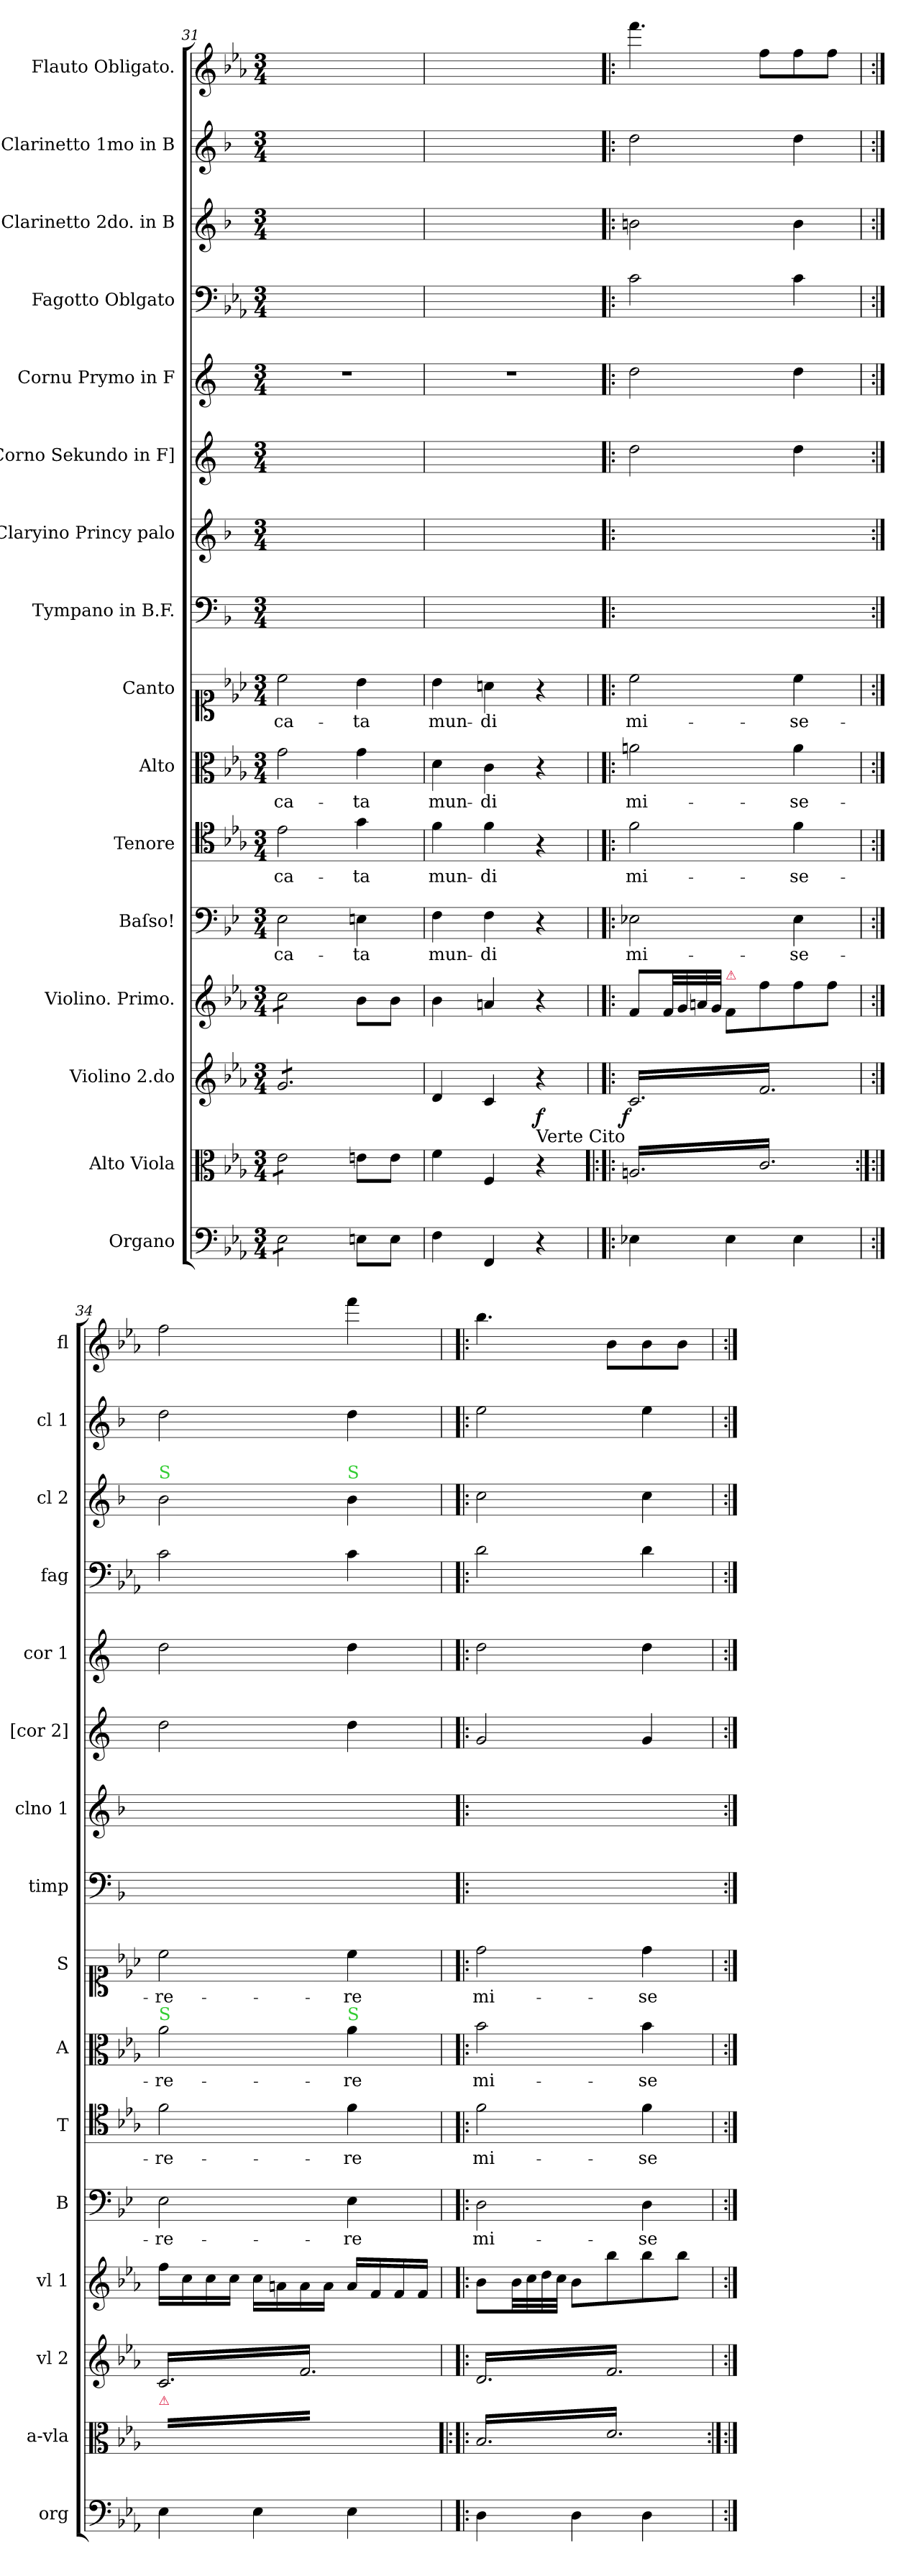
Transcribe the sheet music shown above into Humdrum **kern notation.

**kern	**dynam	**kern	**dynam	**kern	**dynam	**kern	**dynam	**kern	**text	**kern	**text	**kern	**text	**kern	**text	**kern	**kern	**kern	**kern	**kern	**kern	**kern	**kern
*part16	*part16	*part15	*part15	*part14	*part14	*part13	*part13	*part12	*part12	*part11	*part11	*part10	*part10	*part9	*part9	*part8	*part7	*part6	*part5	*part4	*part3	*part2	*part1
*staff16	*staff16	*staff15	*staff15	*staff14	*staff14	*staff13	*staff13	*staff12	*staff12	*staff11	*staff11	*staff10	*staff10	*staff9	*staff9	*staff8	*staff7	*staff6	*staff5	*staff4	*staff3	*staff2	*staff1
*I"Organo	*	*I"Alto Viola	*	*I"Violino 2.do	*	*I"Violino. Primo.	*	*I"Baſso!	*	*I"Tenore	*	*I"Alto	*	*I"Canto	*	*I"Tympano in B.F.	*I"Claryino Princy palo	*I"[Corno Sekundo in F]	*I"Cornu Prymo in F	*I"Fagotto Oblgato	*I"Clarinetto 2do. in B	*I"Clarinetto 1mo in B	*I"Flauto Obligato.
*I'org	*	*I'a-vla	*	*I'vl 2	*	*I'vl 1	*	*I'B	*	*I'T	*	*I'A	*	*I'S	*	*I'timp	*I'clno 1	*I'[cor 2]	*I'cor 1	*I'fag	*I'cl 2	*I'cl 1	*I'fl
*clefF4	*	*clefC3	*	*clefG2	*	*clefG2	*	*clefF4	*	*clefC4	*	*clefC3	*	*clefC1	*	*clefF4	*clefG2	*clefG2	*clefG2	*clefF4	*clefG2	*clefG2	*clefG2
*	*	*	*	*	*	*	*	*	*	*	*	*	*	*	*	*ITrd1c2	*ITrd1c2	*ITrd5c9	*ITrd5c9	*	*ITrd1c2	*ITrd1c2	*
*k[b-e-a-]	*	*k[b-e-a-]	*	*k[b-e-a-]	*	*k[b-e-a-]	*	*k[b-e-]	*	*k[b-e-a-]	*	*k[b-e-a-]	*	*k[b-e-a-]	*	*k[b-e-a-]	*k[b-e-a-]	*k[b-e-a-]	*k[b-e-a-]	*k[b-e-a-]	*k[b-e-a-]	*k[b-e-a-]	*k[b-e-a-]
*E-:	*	*E-:	*	*E-:	*	*E-:	*	*	*	*E-:	*	*E-:	*	*E-:	*	*E-:	*E-:	*E-:	*E-:	*E-:	*E-:	*E-:	*E-:
*M3/4	*	*M3/4	*	*M3/4	*	*M3/4	*	*M3/4	*	*M3/4	*	*M3/4	*	*M3/4	*	*M3/4	*M3/4	*M3/4	*M3/4	*M3/4	*M3/4	*M3/4	*M3/4
=31	=31	=31	=31	=31	=31	=31	=31	=31	=31	=31	=31	=31	=31	=31	=31	=31	=31	=31	=31	=31	=31	=31	=31
*tremolo	*	*	*	*	*	*	*	*	*	*	*	*	*	*	*	*	*	*	*	*	*	*	*
*	*	*tremolo	*	*	*	*	*	*	*	*	*	*	*	*	*	*	*	*	*	*	*	*	*
*	*	*	*	*tremolo	*	*	*	*	*	*	*	*	*	*	*	*	*	*	*	*	*	*	*
*	*	*	*	*	*	*tremolo	*	*	*	*	*	*	*	*	*	*	*	*	*	*	*	*	*
8E-\L	.	8e-\L	.	8g/L	.	8cc\L	.	2E-\	-ca-	2e-\	-ca-	2g\	-ca-	2cc\	-ca-	2.ryy	2.ryy	2.ryy	2.r	2.ryy	2.ryy	2.ryy	2.ryy
8E-\	.	8e-\	.	8g/	.	8cc\	.	.	.	.	.	.	.	.	.	.	.	.	.	.	.	.	.
8E-\	.	8e-\	.	8g/	.	8cc\	.	.	.	.	.	.	.	.	.	.	.	.	.	.	.	.	.
8E-\J	.	8e-\J	.	8g/	.	8cc\J	.	.	.	.	.	.	.	.	.	.	.	.	.	.	.	.	.
*	*	*	*	*	*	*Xtremolo	*	*	*	*	*	*	*	*	*	*	*	*	*	*	*	*	*
*	*	*Xtremolo	*	*	*	*	*	*	*	*	*	*	*	*	*	*	*	*	*	*	*	*	*
*Xtremolo	*	*	*	*	*	*	*	*	*	*	*	*	*	*	*	*	*	*	*	*	*	*	*
8En\L	.	8en\L	.	8g/	.	8b-\L	.	4En\	-ta	4g\	-ta	4g\	-ta	4b-\	-ta	.	.	.	.	.	.	.	.
8E\J	.	8e\J	.	8g/J	.	8b-\J	.	.	.	.	.	.	.	.	.	.	.	.	.	.	.	.	.
*	*	*	*	*Xtremolo	*	*	*	*	*	*	*	*	*	*	*	*	*	*	*	*	*	*	*
=32	=32	=32	=32	=32	=32	=32	=32	=32	=32	=32	=32	=32	=32	=32	=32	=32	=32	=32	=32	=32	=32	=32	=32
4F\	.	4f\	.	4d/	.	4b-\	.	4F\	mun-	4f\	mun-	4d\	mun-	4b-\	mun-	2.ryy	2.ryy	2.ryy	2.r	2.ryy	2.ryy	2.ryy	2.ryy
4FF/	.	4F/	.	4c/	.	4an/	.	4F\	-di	4f\	-di	4c\	-di	4an\	-di	.	.	.	.	.	.	.	.
!	!	!	!	!LO:TX:b:t=Verte Cito	!	!	!	!	!	!	!	!	!	!	!	!	!	!	!	!	!	!	!
4r	.	4r	.	4r	f.	4r	.	4r	.	4r	.	4r	.	4r	.	.	.	.	.	.	.	.	.
=33	=33	=33!|:	=33	=33	=33	=33	=33	=33	=33	=33	=33	=33	=33	=33	=33	=33	=33	=33	=33	=33	=33	=33	=33
!	!	!	!LO:DY:rj	!	!LO:DY:rj	!	!LO:DY:b	!	!	!	!	!	!	!	!	!	!	!	!	!	!	!	!
*	*	*tremolo	*	*	*	*	*	*	*	*	*	*	*	*	*	*	*	*	*	*	*	*	*
*	*	*	*	*tremolo	*	*	*	*	*	*	*	*	*	*	*	*	*	*	*	*	*	*	*
4E-X\	for&colon;	16An/LL	f&colon;	16c/LL	f	8f/L	fr.	2E-X\	mi-	2f\	mi-	2an\	mi-	2cc\	mi-	2.ryy	2.ryy	2f\	2f\	2c\	2an\	2cc\	4.fff\
.	.	16c/	.	16f/	.	.	.	.	.	.	.	.	.	.	.	.	.	.	.	.	.	.	.
.	.	16An/	.	16c/	.	32f/LL	.	.	.	.	.	.	.	.	.	.	.	.	.	.	.	.	.
.	.	.	.	.	.	32g/	.	.	.	.	.	.	.	.	.	.	.	.	.	.	.	.	.
.	.	16c/	.	16f/	.	32an/	.	.	.	.	.	.	.	.	.	.	.	.	.	.	.	.	.
.	.	.	.	.	.	32g/JJJ	.	.	.	.	.	.	.	.	.	.	.	.	.	.	.	.	.
!	!	!	!	!	!	!LO:TX:a:color=crimson:t=⚠	!	!	!	!	!	!	!	!	!	!	!	!	!	!	!	!	!
4E-\	.	16An/	.	16c/	.	8f/L	.	.	.	.	.	.	.	.	.	.	.	.	.	.	.	.	.
.	.	16c/	.	16f/	.	.	.	.	.	.	.	.	.	.	.	.	.	.	.	.	.	.	.
.	.	16An/	.	16c/	.	8ff\	.	.	.	.	.	.	.	.	.	.	.	.	.	.	.	.	8ff\L
.	.	16c/	.	16f/	.	.	.	.	.	.	.	.	.	.	.	.	.	.	.	.	.	.	.
4E-\	.	16An/	.	16c/	.	8ff\	.	4E-\	-se-	4f\	-se-	4a\	-se-	4cc\	-se-	.	.	4f\	4f\	4c\	4a\	4cc\	8ff\
.	.	16c/	.	16f/	.	.	.	.	.	.	.	.	.	.	.	.	.	.	.	.	.	.	.
.	.	16An/	.	16c/	.	8ff\J	.	.	.	.	.	.	.	.	.	.	.	.	.	.	.	.	8ff\J
.	.	16c/JJ	.	16f/JJ	.	.	.	.	.	.	.	.	.	.	.	.	.	.	.	.	.	.	.
=34	=34	=34:|!	=34	=34	=34	=34	=34	=34	=34	=34	=34	=34	=34	=34	=34	=34	=34	=34-	=34	=34	=34	=34	=34
!	!	!	!	!	!	!	!	!	!	!	!	!	!	!	!	!	!	!	!	!	!LO:TX:a:color=limegreen:t=S	!	!
!	!	!	!	!	!	!	!	!	!	!	!	!LO:TX:a:color=limegreen:t=S	!	!	!	!	!	!	!	!	!	!	!
!	!	!LO:TX:a:color=crimson:t=⚠	!	!	!	!	!	!	!	!	!	!	!	!	!	!	!	!	!	!	!	!	!
4E-\	.	16An/yyLL	.	16c/LL	.	16ff\LL	.	2E-\	-re-	2f\	-re-	2a-\	-re-	2cc\	-re-	2.ryy	2.ryy	2f\	2f\	2c\	2a-\	2cc\	2ff\
.	.	16c/yy	.	16f/	.	16cc\	.	.	.	.	.	.	.	.	.	.	.	.	.	.	.	.	.
.	.	16An/yy	.	16c/	.	16cc\	.	.	.	.	.	.	.	.	.	.	.	.	.	.	.	.	.
.	.	16c/yy	.	16f/	.	16cc\JJ	.	.	.	.	.	.	.	.	.	.	.	.	.	.	.	.	.
4E-\	.	16An/yy	.	16c/	.	16cc\LL	.	.	.	.	.	.	.	.	.	.	.	.	.	.	.	.	.
.	.	16c/yy	.	16f/	.	16an\	.	.	.	.	.	.	.	.	.	.	.	.	.	.	.	.	.
.	.	16An/yy	.	16c/	.	16a\	.	.	.	.	.	.	.	.	.	.	.	.	.	.	.	.	.
.	.	16c/yy	.	16f/	.	16a\JJ	.	.	.	.	.	.	.	.	.	.	.	.	.	.	.	.	.
!	!	!	!	!	!	!	!	!	!	!	!	!	!	!	!	!	!	!	!	!	!LO:TX:a:color=limegreen:t=S	!	!
!	!	!	!	!	!	!	!	!	!	!	!	!LO:TX:a:color=limegreen:t=S	!	!	!	!	!	!	!	!	!	!	!
4E-\	.	16An/yy	.	16c/	.	16a/LL	.	4E-\	-re	4f\	-re	4a-\	-re	4cc\	-re	.	.	4f\	4f\	4c\	4a-\	4cc\	4fff\
.	.	16c/yy	.	16f/	.	16f/	.	.	.	.	.	.	.	.	.	.	.	.	.	.	.	.	.
.	.	16An/yy	.	16c/	.	16f/	.	.	.	.	.	.	.	.	.	.	.	.	.	.	.	.	.
.	.	16c/yyJJ	.	16f/JJ	.	16f/JJ	.	.	.	.	.	.	.	.	.	.	.	.	.	.	.	.	.
=35	=35	=35!|:	=35	=35	=35	=35	=35	=35	=35	=35	=35	=35	=35	=35	=35	=35	=35	=35	=35	=35	=35	=35	=35
!	!	!	!	!	!	!	!	!	!LO:LY:i	!	!	!	!LO:LY:i	!	!	!	!	!	!	!	!	!	!
4D\	.	16B-/LL	.	16d/LL	.	8b-\L	.	2D\	mi-	2f\	mi-	2b-\	mi-	2dd\	mi-	2.ryy	2.ryy	2B-/	2f\	2d\	2b-\	2dd\	4.bb-\
.	.	16d/	.	16f/	.	.	.	.	.	.	.	.	.	.	.	.	.	.	.	.	.	.	.
.	.	16B-/	.	16d/	.	32b-\LL	.	.	.	.	.	.	.	.	.	.	.	.	.	.	.	.	.
.	.	.	.	.	.	32cc\	.	.	.	.	.	.	.	.	.	.	.	.	.	.	.	.	.
.	.	16d/	.	16f/	.	32dd\	.	.	.	.	.	.	.	.	.	.	.	.	.	.	.	.	.
.	.	.	.	.	.	32cc\JJJ	.	.	.	.	.	.	.	.	.	.	.	.	.	.	.	.	.
4D\	.	16B-/	.	16d/	.	8b-\L	.	.	.	.	.	.	.	.	.	.	.	.	.	.	.	.	.
.	.	16d/	.	16f/	.	.	.	.	.	.	.	.	.	.	.	.	.	.	.	.	.	.	.
.	.	16B-/	.	16d/	.	8bb-\	.	.	.	.	.	.	.	.	.	.	.	.	.	.	.	.	8b-\L
.	.	16d/	.	16f/	.	.	.	.	.	.	.	.	.	.	.	.	.	.	.	.	.	.	.
!	!	!	!	!	!	!	!	!	!LO:LY:i	!	!	!	!LO:LY:i	!	!	!	!	!	!	!	!	!	!
4D\	.	16B-/	.	16d/	.	8bb-\	.	4D\	-se-	4f\	-se-	4b-\	-se-	4dd\	-se-	.	.	4B-/	4f\	4d\	4b-\	4dd\	8b-\
.	.	16d/	.	16f/	.	.	.	.	.	.	.	.	.	.	.	.	.	.	.	.	.	.	.
.	.	16B-/	.	16d/	.	8bb-\J	.	.	.	.	.	.	.	.	.	.	.	.	.	.	.	.	8b-\J
.	.	16d/JJ	.	16f/JJ	.	.	.	.	.	.	.	.	.	.	.	.	.	.	.	.	.	.	.
*	*	*	*	*Xtremolo	*	*	*	*	*	*	*	*	*	*	*	*	*	*	*	*	*	*	*
*	*	*Xtremolo	*	*	*	*	*	*	*	*	*	*	*	*	*	*	*	*	*	*	*	*	*
.	.	.	.	.	.	.	.	.	.	.	.	.	.	.	.	.	.	.	.	.	.	.	.
.	.	.	.	.	.	.	.	.	.	.	.	.	.	.	.	.	.	.	.	.	.	.	.
.	.	.	.	.	.	.	.	.	.	.	.	.	.	.	.	.	.	.	.	.	.	.	.
.	.	.	.	.	.	.	.	.	.	.	.	.	.	.	.	.	.	.	.	.	.	.	.
.	.	.	.	.	.	.	.	.	.	.	.	.	.	.	.	.	.	.	.	.	.	.	.
.	.	.	.	.	.	.	.	.	.	.	.	.	.	.	.	.	.	.	.	.	.	.	.
=	=	=:|!	=	=	=	=	=	=	=	=	=	=	=	=	=	=	=	=	=	=	=	=	=
*-	*-	*-	*-	*-	*-	*-	*-	*-	*-	*-	*-	*-	*-	*-	*-	*-	*-	*-	*-	*-	*-	*-	*-
